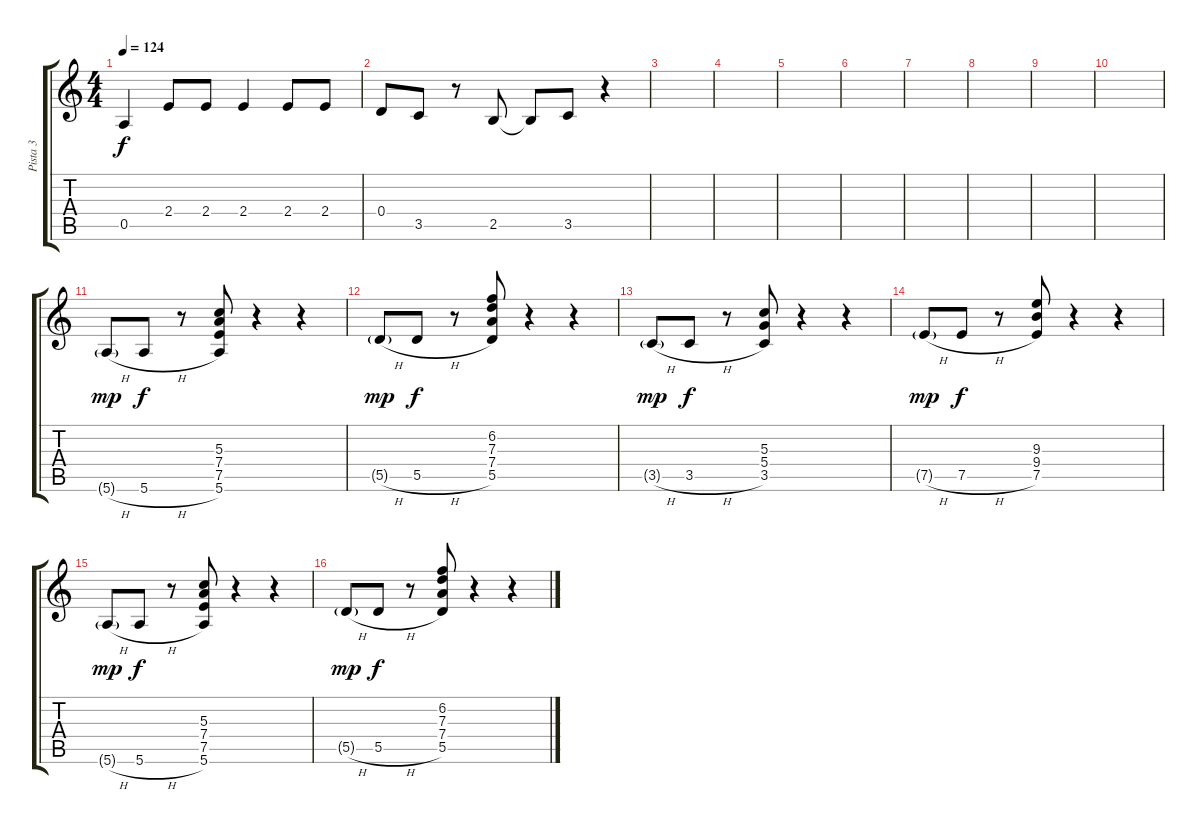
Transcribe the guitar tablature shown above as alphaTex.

\track ("Pista 3" "Pista 3") {instrument overdrivenguitar}
\staff {score tabs}
\tuning (E4 B3 G3 D3 A2 E2) {hide}
\ts (4 4)
\tempo 124
\clef g2
\ks c
0.5.4{dy f} 2.4.8 2.4.8 2.4.4 2.4.8 2.4.8 |
0.4.8 3.5.8 r.8 2.5.8 2.5{t}.8 3.5.8 r.4 |
|
|
|
|
|
|
|
|
5.6{h g}.8{dy mp} 5.6{h}.8{dy f} r.8 (5.3 7.4 7.5 5.6).8 r.4 r.4 |
5.5{h g}.8{dy mp} 5.5{h}.8{dy f} r.8 (6.2 7.3 7.4 5.5).8 r.4 r.4 |
3.5{h g}.8{dy mp} 3.5{h}.8{dy f} r.8 (5.3 5.4 3.5).8 r.4 r.4 |
7.5{h g}.8{dy mp} 7.5{h}.8{dy f} r.8 (9.3 9.4 7.5).8 r.4 r.4 |
5.6{h g}.8{dy mp} 5.6{h}.8{dy f} r.8 (5.3 7.4 7.5 5.6).8 r.4 r.4 |
5.5{h g}.8{dy mp} 5.5{h}.8{dy f} r.8 (6.2 7.3 7.4 5.5).8 r.4 r.4
